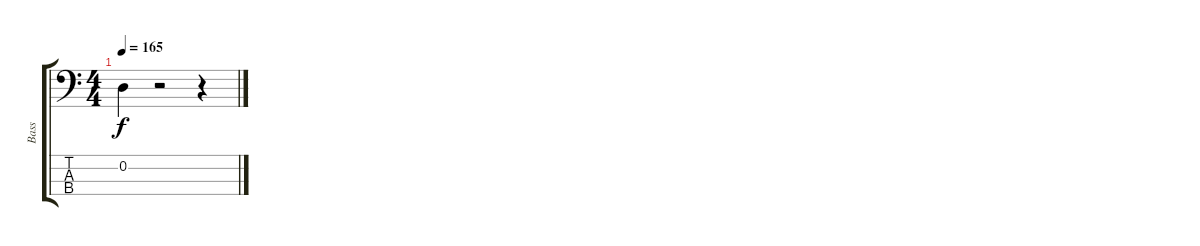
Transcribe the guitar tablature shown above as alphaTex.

\track ("Bass" "Bass") {instrument electricbassfinger}
\staff {score tabs}
\tuning (G2 D2 A1 E1) {hide}
\ts (4 4)
\tempo 165
\clef f4
\ks c
0.2.4{dy f} r.2 r.4
